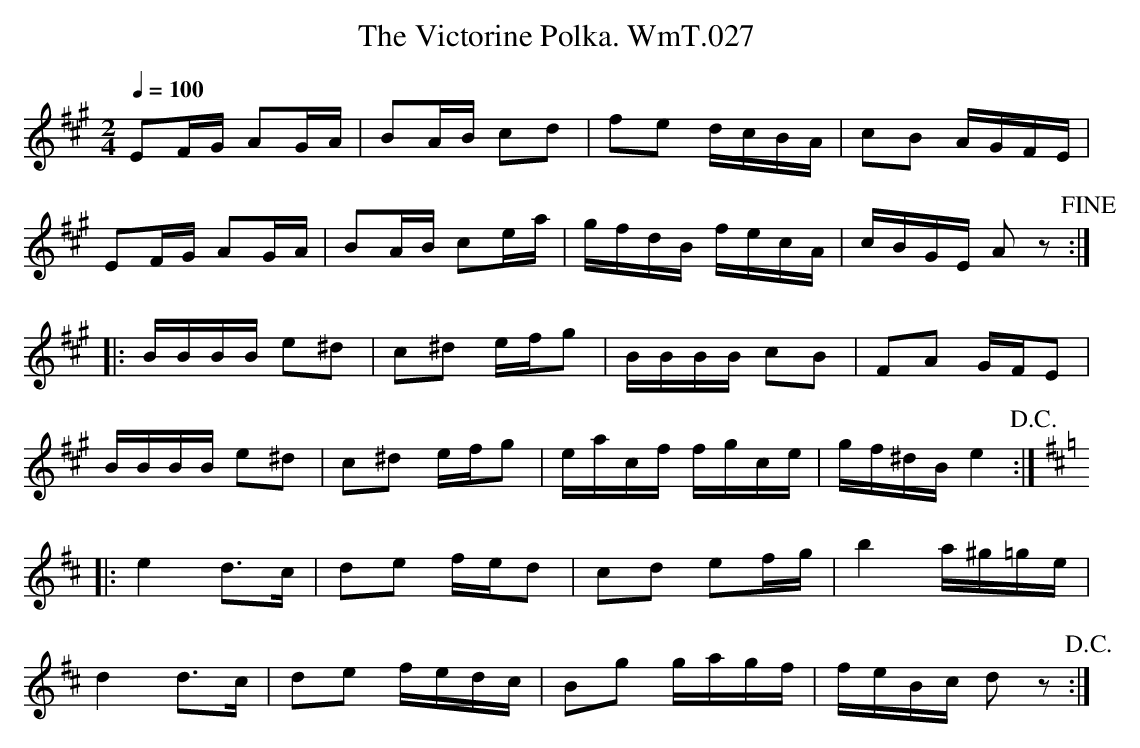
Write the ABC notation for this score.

X:1
T:Victorine Polka. WmT.027, The
M:2/4
L:1/8
Q:1/4=100
K:A
EF/G/ AG/A/|BA/B/ cd|fe d/c/B/A/|cB A/G/F/E/|
EF/G/ AG/A/|BA/B/ ce/a/|g/f/d/B/ f/e/c/A/|c/B/G/E/ Az!fine!:|
|:B/B/B/B/ e^d|c^d e/f/g|B/B/B/B/ cB|FA G/F/E|
B/B/B/B/ e^d|c^d e/f/g|e/a/c/f/ f/g/c/e/|g/f/^d/B/ e2!D.C.!:|
K:D
|:e2 d>c|de f/e/d|cd ef/g/|b2 a/^g/=g/e/|
d2 d>c|de f/e/d/c/|Bg g/a/g/f/|f/e/B/c/ dz!D.C.!:|
